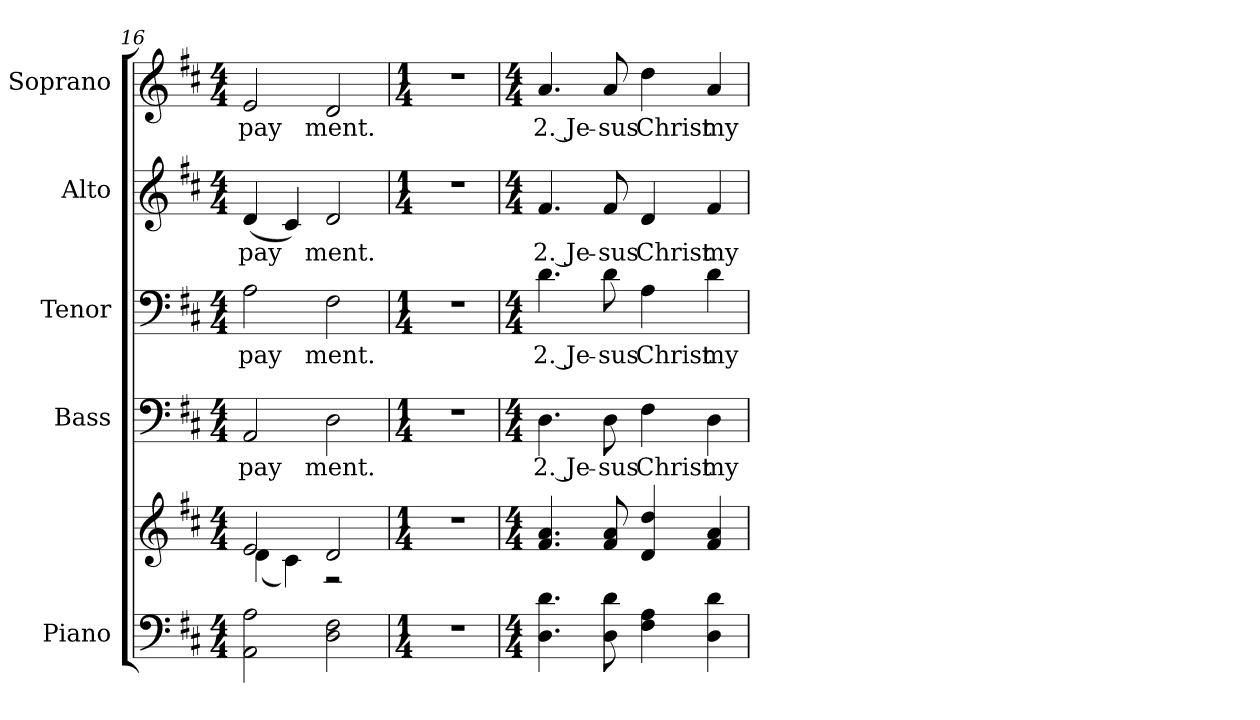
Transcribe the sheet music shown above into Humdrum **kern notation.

**kern	**kern	**kern	**text	**kern	**text	**kern	**text	**kern	**text
*part5	*part5	*part4	*part4	*part3	*part3	*part2	*part2	*part1	*part1
*staff6	*staff5	*staff4	*staff4	*staff3	*staff3	*staff2	*staff2	*staff1	*staff1
*I"Piano	*	*I"Bass	*	*I"Tenor	*	*I"Alto	*	*I"Soprano	*
*I'Pno.	*	*I'B.	*	*I'T.	*	*I'A.	*	*I'S.	*
*clefF4	*clefG2	*clefF4	*	*clefF4	*	*clefG2	*	*clefG2	*
*k[f#c#]	*k[f#c#]	*k[f#c#]	*	*k[f#c#]	*	*k[f#c#]	*	*k[f#c#]	*
*D:	*D:	*D:	*	*D:	*	*D:	*	*D:	*
*M4/4	*M4/4	*M4/4	*	*M4/4	*	*M4/4	*	*M4/4	*
=16	=16	=16	=16	=16	=16	=16	=16	=16	=16
*	*^	*	*	*	*	*	*	*	*
!	!	!	!	!LO:LY:b:color=#000000	!	!	!	!	!	!
!	!	!	!	!	!	!LO:LY:b:color=#000000	!	!	!	!
!	!	!	!	!	!	!	!	!LO:LY:b:color=#000000	!	!
!	!	!	!	!	!	!	!	!	!	!LO:LY:b:color=#000000
2AAi\ 2Ai	2ei/	(4di\	2AAi/	pay	2Ai\	pay	(4di/	pay	2ei/	pay
.	.	4c#i\)	.	.	.	.	4c#i/)	.	.	.
!	!	!	!	!LO:LY:b:color=#000000	!	!	!	!	!	!
!	!	!	!	!	!	!LO:LY:b:color=#000000	!	!	!	!
!	!	!	!	!	!	!	!	!LO:LY:b:color=#000000	!	!
!	!	!	!	!	!	!	!	!	!	!LO:LY:b:color=#000000
2Di\ 2F#i	2di/	2r	2Di\	ment.	2F#i\	ment.	2di/	ment.	2di/	ment.
*	*v	*v	*	*	*	*	*	*	*	*
!!LO:PB:g=z
=17	=17	=17	=17	=17	=17	=17	=17	=17	=17
*M1/4	*M1/4	*M1/4	*	*M1/4	*	*M1/4	*	*M1/4	*
*	*^	*	*	*	*	*	*	*	*
!LO:N:vis=1	!LO:N:vis=1	!	!LO:N:vis=1	!	!LO:N:vis=1	!	!LO:N:vis=1	!	!LO:N:vis=1	!
*	*v	*v	*	*	*	*	*	*	*	*
4r	4r	4r	.	4r	.	4r	.	4r	.
=18	=18	=18	=18	=18	=18	=18	=18	=18	=18
*M4/4	*M4/4	*M4/4	*	*M4/4	*	*M4/4	*	*M4/4	*
!	!	!	!LO:LY:b:color=#000000	!	!	!	!	!	!
!	!	!	!	!	!LO:LY:b:color=#000000	!	!	!	!
!	!	!	!	!	!	!	!LO:LY:b:color=#000000	!	!
!	!	!	!	!	!	!	!	!	!LO:LY:b:color=#000000
4.Di\ 4.di	4.f#i/ 4.ai	4.Di\	2. Je-	4.di\	2. Je-	4.f#i/	2. Je-	4.ai/	2. Je-
!	!	!	!LO:LY:b:color=#000000	!	!	!	!	!	!
!	!	!	!	!	!LO:LY:b:color=#000000	!	!	!	!
!	!	!	!	!	!	!	!LO:LY:b:color=#000000	!	!
!	!	!	!	!	!	!	!	!	!LO:LY:b:color=#000000
8Di\ 8di	8f#i/ 8ai	8Di\	-sus	8di\	-sus	8f#i/	-sus	8ai/	-sus
!	!	!	!LO:LY:b:color=#000000	!	!	!	!	!	!
!	!	!	!	!	!LO:LY:b:color=#000000	!	!	!	!
!	!	!	!	!	!	!	!LO:LY:b:color=#000000	!	!
!	!	!	!	!	!	!	!	!	!LO:LY:b:color=#000000
4F#i\ 4Ai	4di/ 4ddi	4F#i\	Christ	4Ai\	Christ	4di/	Christ	4ddi\	Christ
!	!	!	!LO:LY:b:color=#000000	!	!	!	!	!	!
!	!	!	!	!	!LO:LY:b:color=#000000	!	!	!	!
!	!	!	!	!	!	!	!LO:LY:b:color=#000000	!	!
!	!	!	!	!	!	!	!	!	!LO:LY:b:color=#000000
4Di\ 4di	4f#i/ 4ai	4Di\	my	4di\	my	4f#i/	my	4ai/	my
=	=	=	=	=	=	=	=	=	=
*-	*-	*-	*-	*-	*-	*-	*-	*-	*-
